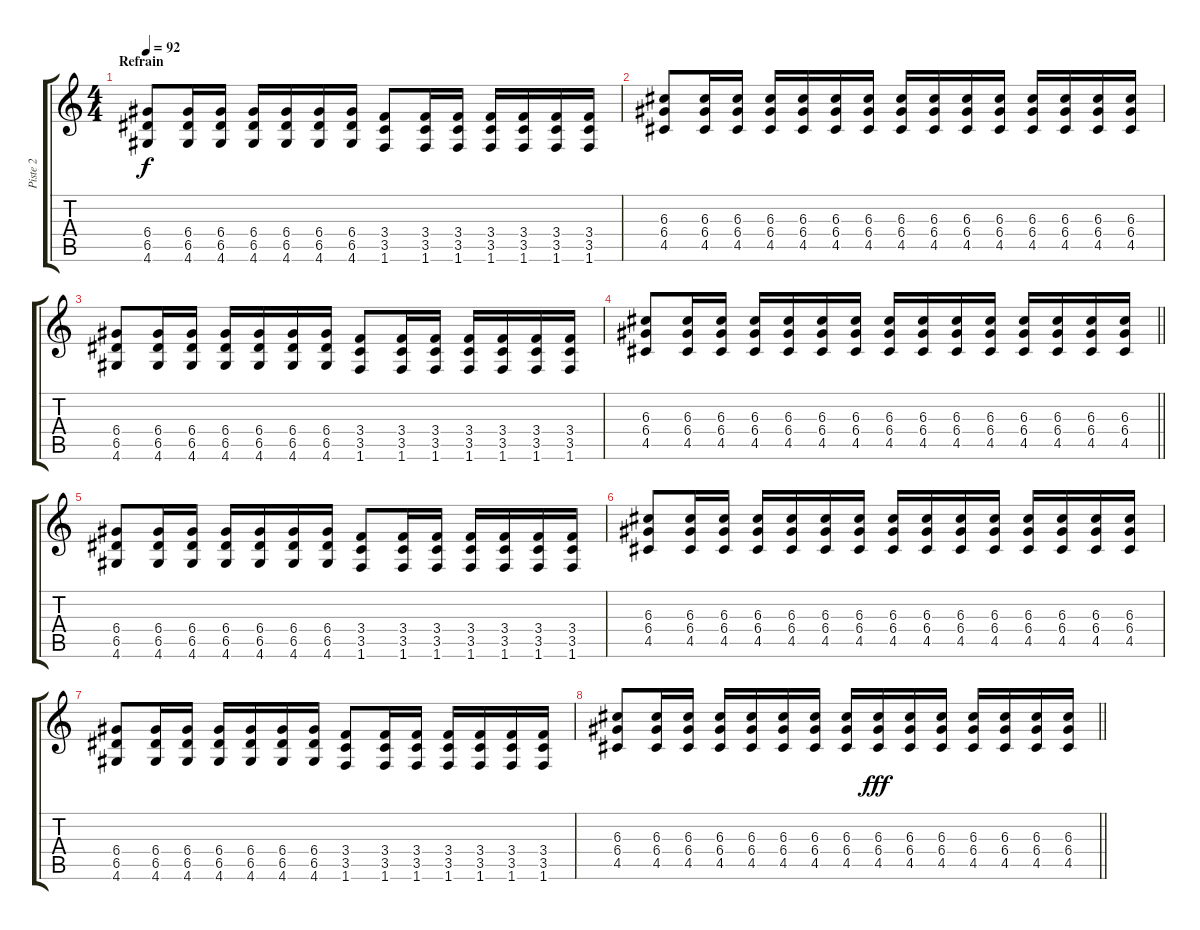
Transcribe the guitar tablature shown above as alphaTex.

\track ("Piste 2" "Piste 2") {instrument distortionguitar}
\staff {score tabs}
\tuning (E4 B3 G3 D3 A2 E2) {hide}
\ts (4 4)
\section ("" "Refrain")
\tempo 92
\clef g2
\ks c
(6.4 6.5 4.6).8{dy f} (6.4 6.5 4.6).16 (6.4 6.5 4.6).16 (6.4 6.5 4.6).16 (6.4 6.5 4.6).16 (6.4 6.5 4.6).16 (6.4 6.5 4.6).16 (3.4 3.5 1.6).8 (3.4 3.5 1.6).16 (3.4 3.5 1.6).16 (3.4 3.5 1.6).16 (3.4 3.5 1.6).16 (3.4 3.5 1.6).16 (3.4 3.5 1.6).16 |
(6.3 6.4 4.5).8 (6.3 6.4 4.5).16 (6.3 6.4 4.5).16 (6.3 6.4 4.5).16 (6.3 6.4 4.5).16 (6.3 6.4 4.5).16 (6.3 6.4 4.5).16 (6.3 6.4 4.5).16 (6.3 6.4 4.5).16 (6.3 6.4 4.5).16 (6.3 6.4 4.5).16 (6.3 6.4 4.5).16 (6.3 6.4 4.5).16 (6.3 6.4 4.5).16 (6.3 6.4 4.5).16 |
(6.4 6.5 4.6).8 (6.4 6.5 4.6).16 (6.4 6.5 4.6).16 (6.4 6.5 4.6).16 (6.4 6.5 4.6).16 (6.4 6.5 4.6).16 (6.4 6.5 4.6).16 (3.4 3.5 1.6).8 (3.4 3.5 1.6).16 (3.4 3.5 1.6).16 (3.4 3.5 1.6).16 (3.4 3.5 1.6).16 (3.4 3.5 1.6).16 (3.4 3.5 1.6).16 |
\barLineRight lightlight
(6.3 6.4 4.5).8 (6.3 6.4 4.5).16 (6.3 6.4 4.5).16 (6.3 6.4 4.5).16 (6.3 6.4 4.5).16 (6.3 6.4 4.5).16 (6.3 6.4 4.5).16 (6.3 6.4 4.5).16 (6.3 6.4 4.5).16 (6.3 6.4 4.5).16 (6.3 6.4 4.5).16 (6.3 6.4 4.5).16 (6.3 6.4 4.5).16 (6.3 6.4 4.5).16 (6.3 6.4 4.5).16 |
(6.4 6.5 4.6).8 (6.4 6.5 4.6).16 (6.4 6.5 4.6).16 (6.4 6.5 4.6).16 (6.4 6.5 4.6).16 (6.4 6.5 4.6).16 (6.4 6.5 4.6).16 (3.4 3.5 1.6).8 (3.4 3.5 1.6).16 (3.4 3.5 1.6).16 (3.4 3.5 1.6).16 (3.4 3.5 1.6).16 (3.4 3.5 1.6).16 (3.4 3.5 1.6).16 |
(6.3 6.4 4.5).8 (6.3 6.4 4.5).16 (6.3 6.4 4.5).16 (6.3 6.4 4.5).16 (6.3 6.4 4.5).16 (6.3 6.4 4.5).16 (6.3 6.4 4.5).16 (6.3 6.4 4.5).16 (6.3 6.4 4.5).16 (6.3 6.4 4.5).16 (6.3 6.4 4.5).16 (6.3 6.4 4.5).16 (6.3 6.4 4.5).16 (6.3 6.4 4.5).16 (6.3 6.4 4.5).16 |
(6.4 6.5 4.6).8 (6.4 6.5 4.6).16 (6.4 6.5 4.6).16 (6.4 6.5 4.6).16 (6.4 6.5 4.6).16 (6.4 6.5 4.6).16 (6.4 6.5 4.6).16 (3.4 3.5 1.6).8 (3.4 3.5 1.6).16 (3.4 3.5 1.6).16 (3.4 3.5 1.6).16 (3.4 3.5 1.6).16 (3.4 3.5 1.6).16 (3.4 3.5 1.6).16 |
\barLineRight lightlight
(6.3 6.4 4.5).8 (6.3 6.4 4.5).16 (6.3 6.4 4.5).16 (6.3 6.4 4.5).16 (6.3 6.4 4.5).16 (6.3 6.4 4.5).16 (6.3 6.4 4.5).16 (6.3 6.4 4.5).16 (6.3 6.4 4.5).16{dy fff} (6.3 6.4 4.5).16 (6.3 6.4 4.5).16 (6.3 6.4 4.5).16 (6.3 6.4 4.5).16 (6.3 6.4 4.5).16 (6.3 6.4 4.5).16
